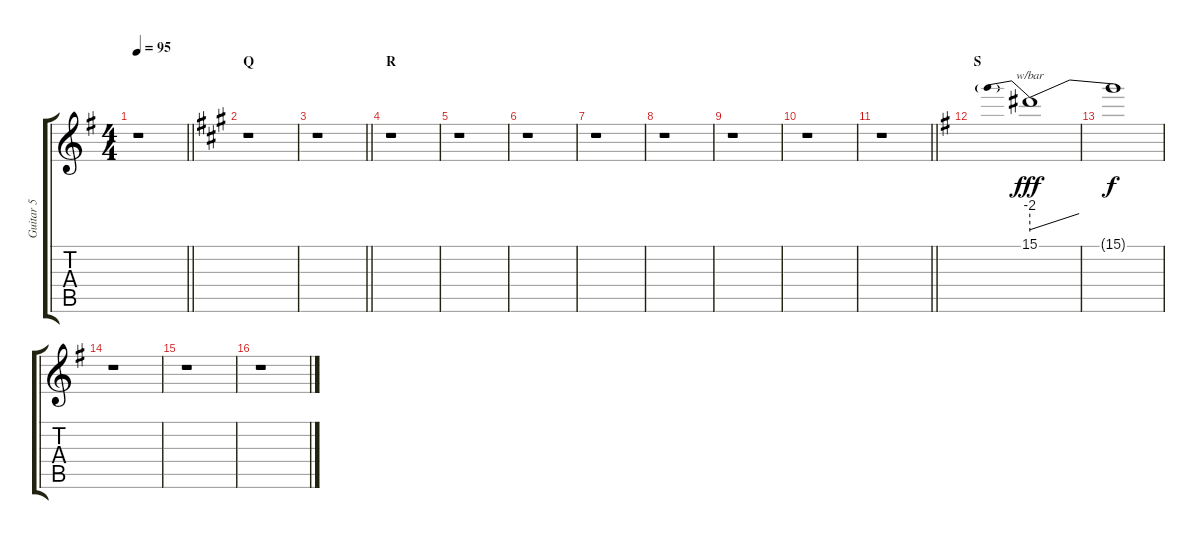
\track ("Guitar 5" "Guitar 5") {instrument distortionguitar}
\staff {score tabs}
\tuning (E4 B3 G3 D3 A2 E2) {hide}
\ts (4 4)
\tempo 95
\clef g2
\barLineRight lightlight
\ks g
r.1{dy f} |
\section ("" "Q")
\ks a
r.1 |
\barLineRight lightlight
r.1 |
\section ("" "R")
r.1 |
r.1 |
r.1 |
r.1 |
r.1 |
r.1 |
r.1 |
\barLineRight lightlight
r.1 |
\section ("" "S")
\ks g
15.1.1{tbe (predivedive default 0 -8 60 0) dy fff} |
15.1{t}.1{dy f} |
r.1 |
r.1 |
r.1
